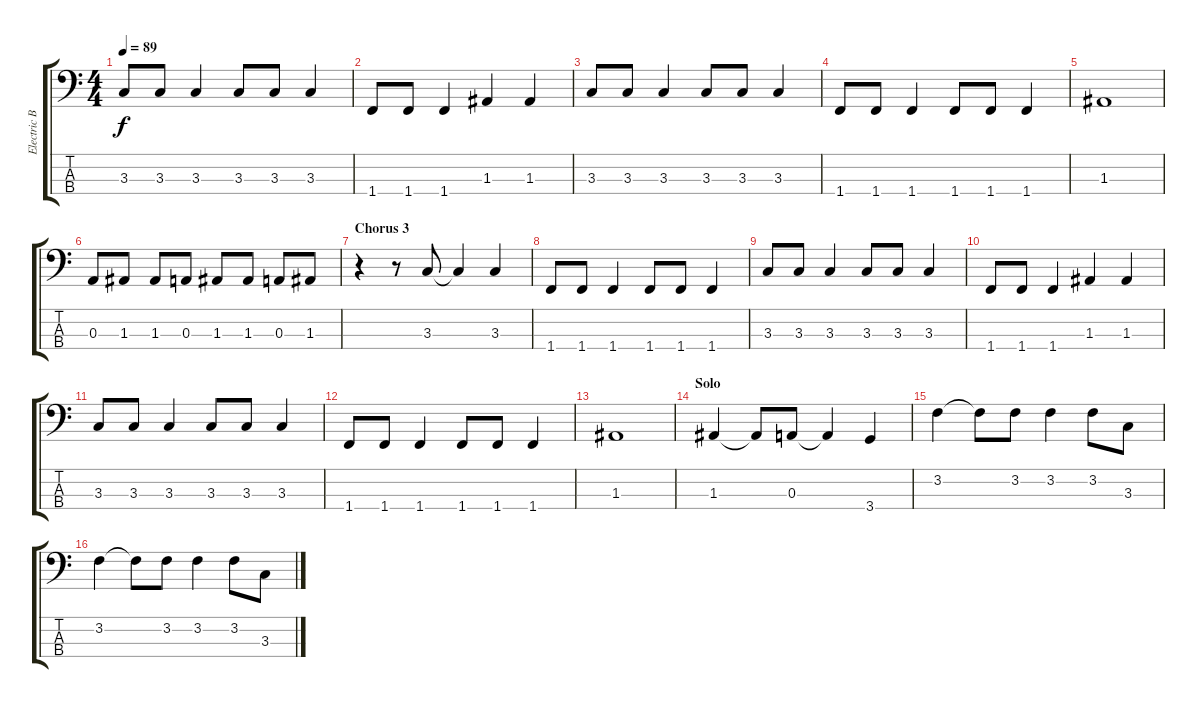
\track ("Electric Bass" "Electric B") {instrument electricbasspick}
\staff {score tabs}
\tuning (G2 D2 A1 E1) {hide}
\ts (4 4)
\tempo 89
\clef f4
\ks c
3.3.8{dy f} 3.3.8 3.3.4 3.3.8 3.3.8 3.3.4 |
1.4.8 1.4.8 1.4.4 1.3.4 1.3.4 |
3.3.8 3.3.8 3.3.4 3.3.8 3.3.8 3.3.4 |
1.4.8 1.4.8 1.4.4 1.4.8 1.4.8 1.4.4 |
1.3.1 |
0.3.8 1.3.8 1.3.8 0.3.8 1.3.8 1.3.8 0.3.8 1.3.8 |
\section ("" "Chorus 3")
r.4 r.8 3.3.8 3.3{t}.4 3.3.4 |
1.4.8 1.4.8 1.4.4 1.4.8 1.4.8 1.4.4 |
3.3.8 3.3.8 3.3.4 3.3.8 3.3.8 3.3.4 |
1.4.8 1.4.8 1.4.4 1.3.4 1.3.4 |
3.3.8 3.3.8 3.3.4 3.3.8 3.3.8 3.3.4 |
1.4.8 1.4.8 1.4.4 1.4.8 1.4.8 1.4.4 |
1.3.1 |
\section ("" "Solo")
1.3.4 1.3{t}.8 0.3.8 0.3{t}.4 3.4.4 |
3.2.4 3.2{t}.8 3.2.8 3.2.4 3.2.8 3.3.8 |
3.2.4 3.2{t}.8 3.2.8 3.2.4 3.2.8 3.3.8
